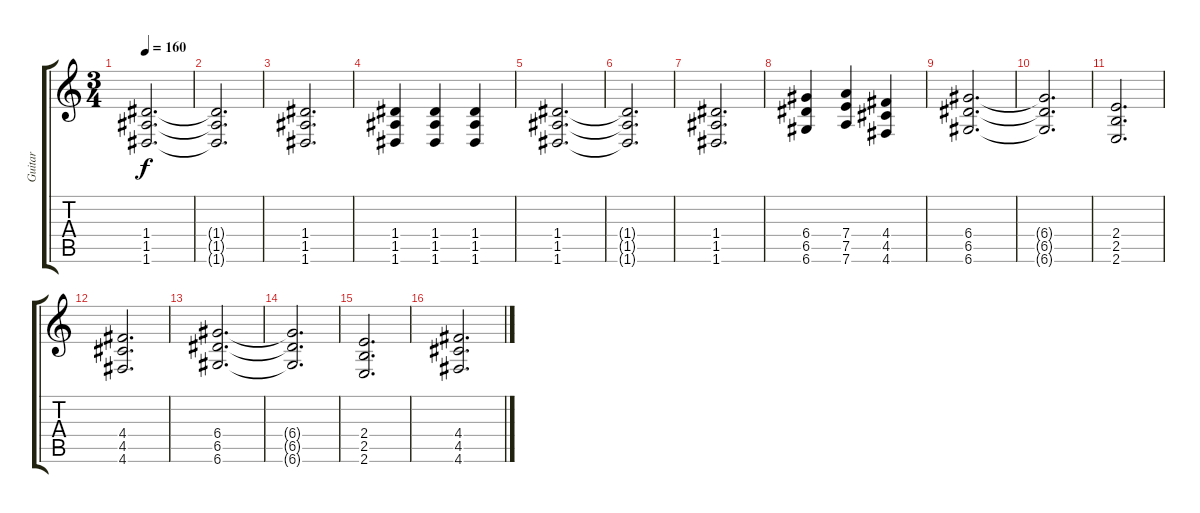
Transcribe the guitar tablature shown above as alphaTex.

\track ("Guitar" "Guitar") {instrument distortionguitar}
\staff {score tabs}
\tuning (E4 B3 G3 D3 A2 D2) {hide}
\ts (3 4)
\tempo 160
\clef g2
\ks c
(1.4 1.5 1.6).2{d dy f} |
(1.4{t} 1.5{t} 1.6{t}).2{d} |
(1.4 1.5 1.6).2{d} |
(1.4 1.5 1.6).4 (1.4 1.5 1.6).4 (1.4 1.5 1.6).4 |
(1.4 1.5 1.6).2{d} |
(1.4{t} 1.5{t} 1.6{t}).2{d} |
(1.4 1.5 1.6).2{d} |
(6.4 6.5 6.6).4 (7.4 7.5 7.6).4 (4.4 4.5 4.6).4 |
(6.4 6.5 6.6).2{d} |
(6.4{t} 6.5{t} 6.6{t}).2{d} |
(2.4 2.5 2.6).2{d} |
(4.4 4.5 4.6).2{d} |
(6.4 6.5 6.6).2{d} |
(6.4{t} 6.5{t} 6.6{t}).2{d} |
(2.4 2.5 2.6).2{d} |
(4.4 4.5 4.6).2{d}
